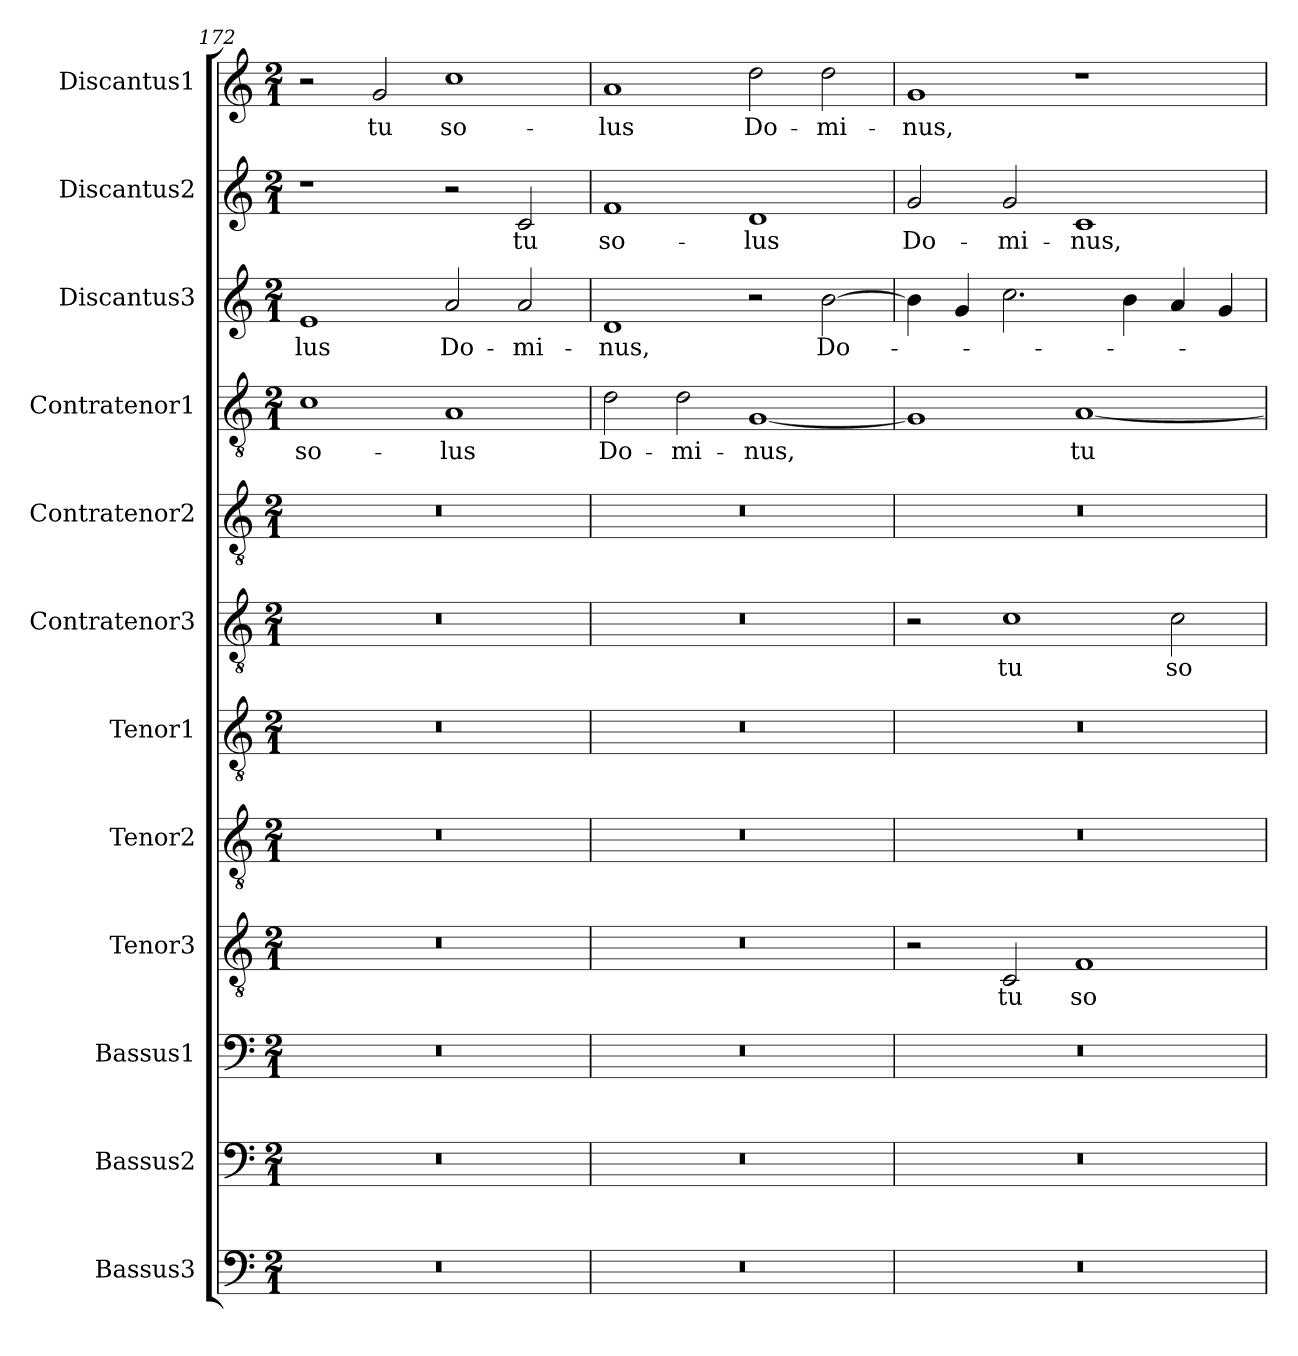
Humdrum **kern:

**kern	**kern	**kern	**kern	**text	**kern	**kern	**kern	**text	**kern	**kern	**text	**kern	**text	**kern	**text	**kern	**text
*part12	*part11	*part10	*part9	*part9	*part8	*part7	*part6	*part6	*part5	*part4	*part4	*part3	*part3	*part2	*part2	*part1	*part1
*staff12	*staff11	*staff10	*staff9	*staff9	*staff8	*staff7	*staff6	*staff6	*staff5	*staff4	*staff4	*staff3	*staff3	*staff2	*staff2	*staff1	*staff1
*I"Bassus3	*I"Bassus2	*I"Bassus1	*I"Tenor3	*	*I"Tenor2	*I"Tenor1	*I"Contratenor3	*	*I"Contratenor2	*I"Contratenor1	*	*I"Discantus3	*	*I"Discantus2	*	*I"Discantus1	*
*I'B3	*I'B2	*I'B1	*I'T3	*	*I'T2	*I'T1	*I'Ct3	*	*I'Ct2	*I'Ct1	*	*I'D3	*	*I'D2	*	*I'D1	*
*clefF4	*clefF4	*clefF4	*clefGv2	*	*clefGv2	*clefGv2	*clefGv2	*	*clefGv2	*clefGv2	*	*clefG2	*	*clefG2	*	*clefG2	*
*k[]	*k[]	*k[]	*k[]	*	*k[]	*k[]	*k[]	*	*k[]	*k[]	*	*k[]	*	*k[]	*	*k[]	*
*M2/1	*M2/1	*M2/1	*M2/1	*	*M2/1	*M2/1	*M2/1	*	*M2/1	*M2/1	*	*M2/1	*	*M2/1	*	*M2/1	*
=172	=172	=172	=172	=172	=172	=172	=172	=172	=172	=172	=172	=172	=172	=172	=172	=172	=172
0r	0r	0r	0r	.	0r	0r	0r	.	0r	1c	so-	1e	-lus	1r	.	2r	.
.	.	.	.	.	.	.	.	.	.	.	.	.	.	.	.	2g	tu
.	.	.	.	.	.	.	.	.	.	1A	-lus	2a	Do-	2r	.	1cc	so-
.	.	.	.	.	.	.	.	.	.	.	.	2a	-mi-	2c	tu	.	.
=173	=173	=173	=173	=173	=173	=173	=173	=173	=173	=173	=173	=173	=173	=173	=173	=173	=173
0r	0r	0r	0r	.	0r	0r	0r	.	0r	2d	Do-	1d	-nus,	1f	so-	1a	-lus
.	.	.	.	.	.	.	.	.	.	2d	-mi-	.	.	.	.	.	.
.	.	.	.	.	.	.	.	.	.	[1G	-nus,	2r	.	1d	-lus	2dd	Do-
.	.	.	.	.	.	.	.	.	.	.	.	[2b	Do-	.	.	2dd	-mi-
=174	=174	=174	=174	=174	=174	=174	=174	=174	=174	=174	=174	=174	=174	=174	=174	=174	=174
0r	0r	0r	2r	.	0r	0r	2r	.	0r	1G]	.	4b]	.	2g	Do-	1g	-nus,
.	.	.	.	.	.	.	.	.	.	.	.	4g	.	.	.	.	.
.	.	.	2C	tu	.	.	1c	tu	.	.	.	2.cc	.	2g	-mi-	.	.
.	.	.	1F	so-	.	.	.	.	.	[1A	tu	.	.	1c	-nus,	1r	.
.	.	.	.	.	.	.	.	.	.	.	.	4b	.	.	.	.	.
.	.	.	.	.	.	.	2c	so-	.	.	.	4a	.	.	.	.	.
.	.	.	.	.	.	.	.	.	.	.	.	4g	.	.	.	.	.
=	=	=	=	=	=	=	=	=	=	=	=	=	=	=	=	=	=
*-	*-	*-	*-	*-	*-	*-	*-	*-	*-	*-	*-	*-	*-	*-	*-	*-	*-
